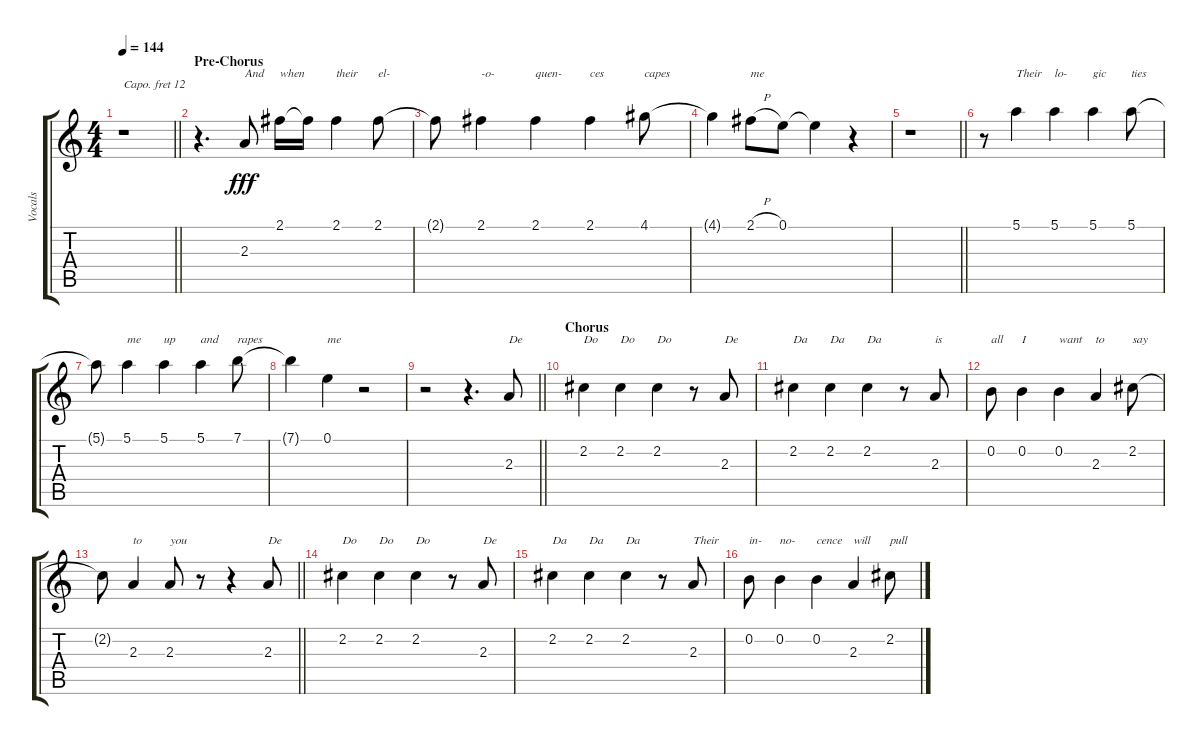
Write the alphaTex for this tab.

\track ("Vocals" "Vocals") {instrument oboe}
\staff {score tabs}
\capo 12
\tuning (E4 B3 G3 D3 A2 E2) {hide}
\ts (4 4)
\tempo 144
\clef g2
\barLineRight lightlight
\ks c
r.1{dy fff} |
\section ("" "Pre-Chorus")
r.4{d} 2.3.8{txt "And"} 2.1.16{txt "when"} 2.1{t}.16 2.1.4{txt "their"} 2.1.8{txt "el-"} |
2.1{t}.8 2.1.4{txt "-o-"} 2.1.4{txt "quen-"} 2.1.4{txt "ces"} 4.1.8{txt "capes"} |
4.1{t}.4 2.1{h}.8{txt "me"} 0.1.8 0.1{t}.4 r.4 |
\barLineRight lightlight
r.1 |
r.8 5.1.4{txt "Their"} 5.1.4{txt "lo-"} 5.1.4{txt "gic"} 5.1.8{txt "ties"} |
5.1{t}.8 5.1.4{txt "me"} 5.1.4{txt "up"} 5.1.4{txt "and"} 7.1.8{txt "rapes"} |
7.1{t}.4 0.1.4{txt "me"} r.2 |
\barLineRight lightlight
r.2 r.4{d} 2.3.8{txt "De"} |
\section ("" "Chorus")
2.2.4{txt "Do"} 2.2.4{txt "Do"} 2.2.4{txt "Do"} r.8 2.3.8{txt "De"} |
2.2.4{txt "Da"} 2.2.4{txt "Da"} 2.2.4{txt "Da"} r.8 2.3.8{txt "is"} |
0.2.8{txt "all"} 0.2.4{txt "I"} 0.2.4{txt "want"} 2.3.4{txt "to"} 2.2.8{txt "say"} |
\barLineRight lightlight
2.2{t}.8 2.3.4{txt "to"} 2.3.8{txt "you"} r.8 r.4 2.3.8{txt "De"} |
2.2.4{txt "Do"} 2.2.4{txt "Do"} 2.2.4{txt "Do"} r.8 2.3.8{txt "De"} |
2.2.4{txt "Da"} 2.2.4{txt "Da"} 2.2.4{txt "Da"} r.8 2.3.8{txt "Their"} |
0.2.8{txt "in-"} 0.2.4{txt "no-"} 0.2.4{txt "cence"} 2.3.4{txt "will"} 2.2.8{txt "pull"}
